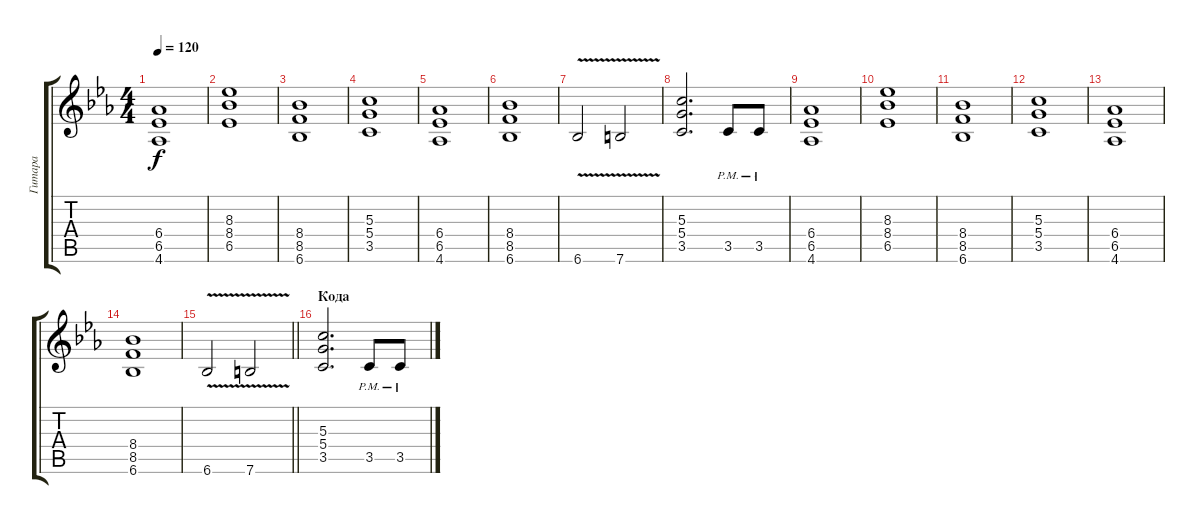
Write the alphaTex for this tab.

\track ("Гитара" "Гитара") {instrument distortionguitar}
\staff {score tabs}
\tuning (E4 B3 G3 D3 A2 E2) {hide}
\ts (4 4)
\tempo 120
\clef g2
\ks cminor
(6.4 6.5 4.6).1{dy f} |
(8.3 8.4 6.5).1 |
(8.4 8.5 6.6).1 |
(5.3 5.4 3.5).1 |
(6.4 6.5 4.6).1 |
(8.4 8.5 6.6).1 |
6.6{v}.2 7.6{v}.2 |
(5.3 5.4 3.5).2{d} 3.5{pm}.8 3.5{pm}.8 |
(6.4 6.5 4.6).1 |
(8.3 8.4 6.5).1 |
(8.4 8.5 6.6).1 |
(5.3 5.4 3.5).1 |
(6.4 6.5 4.6).1 |
(8.4 8.5 6.6).1 |
\barLineRight lightlight
6.6{v}.2 7.6{v}.2 |
\section ("" "Кода")
(5.3 5.4 3.5).2{d} 3.5{pm}.8 3.5{pm}.8
